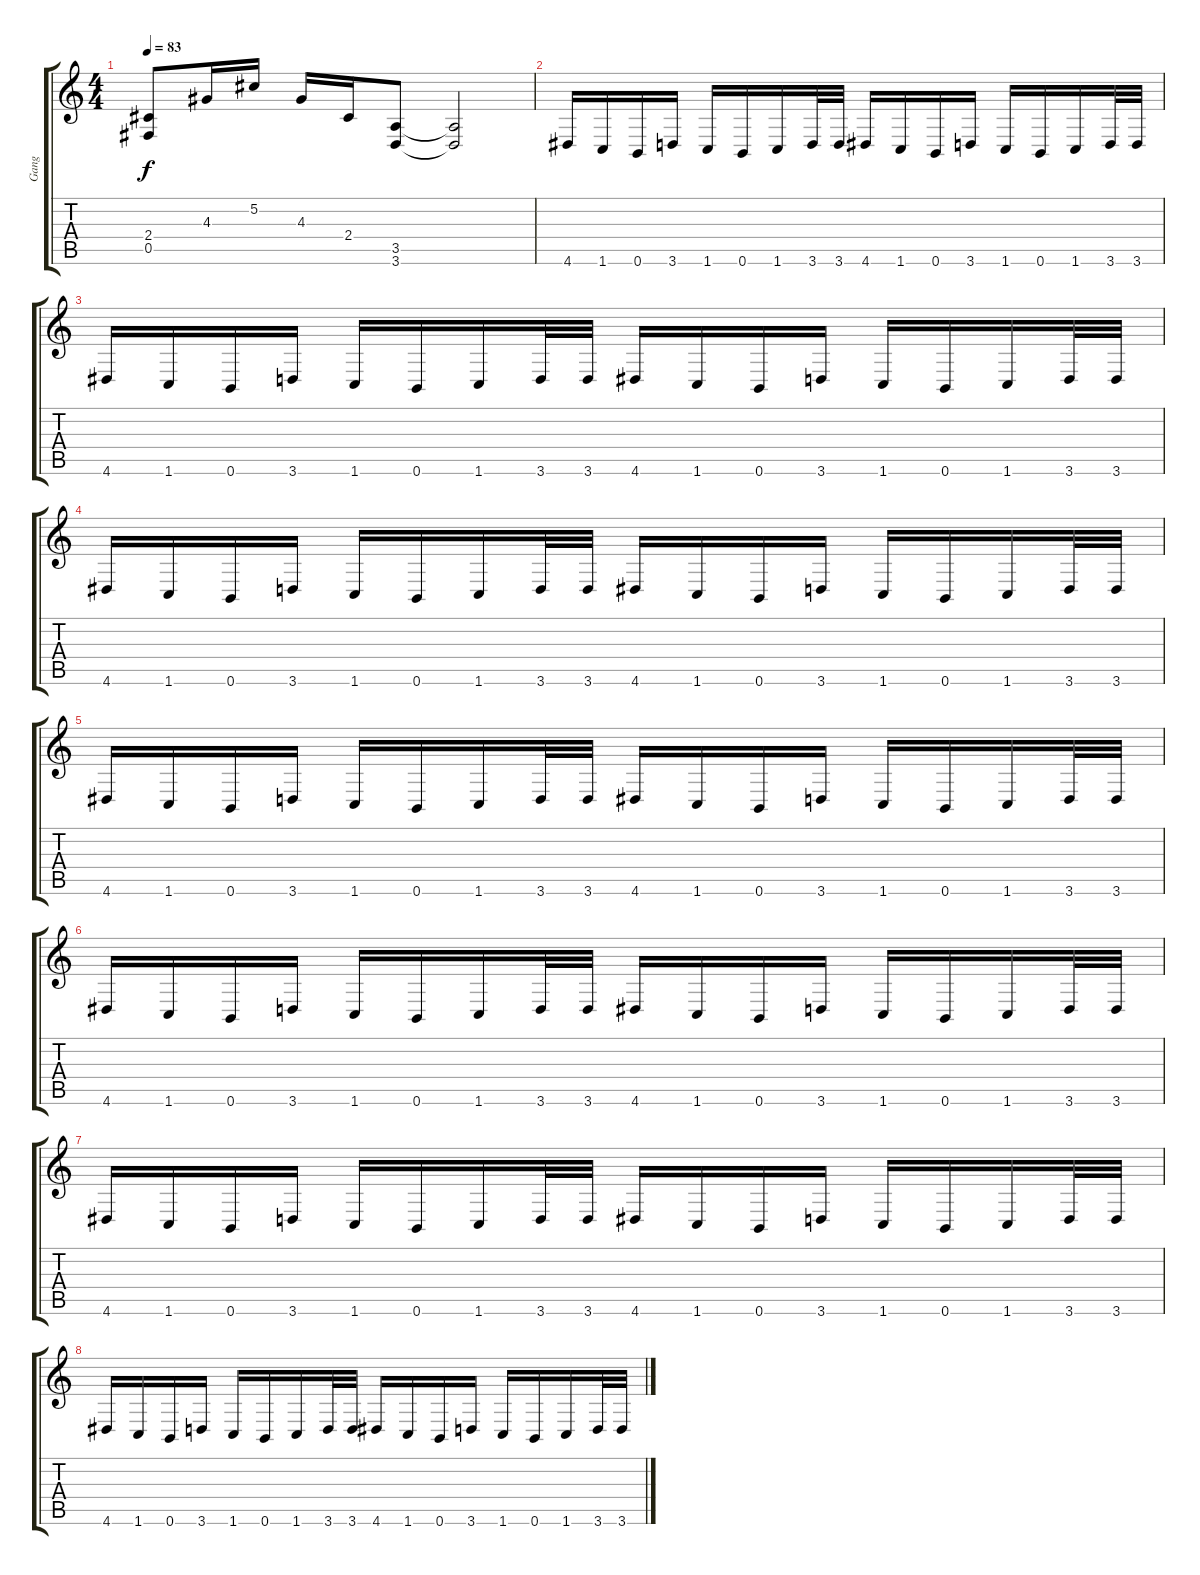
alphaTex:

\track ("Gang" "Gang") {instrument distortionguitar}
\staff {score tabs}
\tuning (Db4 Ab3 E3 B2 Gb2 B1) {hide}
\ts (4 4)
\tempo 83
\clef g2
\ks c
(2.4 0.5).8{dy f} 4.3.16 5.2.16 4.3.16 2.4.16 (3.5 3.6).8 (3.5{t} 3.6{t}).2 |
4.6.16 1.6.16 0.6.16 3.6.16 1.6.16 0.6.16 1.6.16 3.6.32 3.6.32 4.6.16 1.6.16 0.6.16 3.6.16 1.6.16 0.6.16 1.6.16 3.6.32 3.6.32 |
4.6.16 1.6.16 0.6.16 3.6.16 1.6.16 0.6.16 1.6.16 3.6.32 3.6.32 4.6.16 1.6.16 0.6.16 3.6.16 1.6.16 0.6.16 1.6.16 3.6.32 3.6.32 |
4.6.16 1.6.16 0.6.16 3.6.16 1.6.16 0.6.16 1.6.16 3.6.32 3.6.32 4.6.16 1.6.16 0.6.16 3.6.16 1.6.16 0.6.16 1.6.16 3.6.32 3.6.32 |
4.6.16 1.6.16 0.6.16 3.6.16 1.6.16 0.6.16 1.6.16 3.6.32 3.6.32 4.6.16 1.6.16 0.6.16 3.6.16 1.6.16 0.6.16 1.6.16 3.6.32 3.6.32 |
4.6.16 1.6.16 0.6.16 3.6.16 1.6.16 0.6.16 1.6.16 3.6.32 3.6.32 4.6.16 1.6.16 0.6.16 3.6.16 1.6.16 0.6.16 1.6.16 3.6.32 3.6.32 |
4.6.16 1.6.16 0.6.16 3.6.16 1.6.16 0.6.16 1.6.16 3.6.32 3.6.32 4.6.16 1.6.16 0.6.16 3.6.16 1.6.16 0.6.16 1.6.16 3.6.32 3.6.32 |
4.6.16 1.6.16 0.6.16 3.6.16 1.6.16 0.6.16 1.6.16 3.6.32 3.6.32 4.6.16 1.6.16 0.6.16 3.6.16 1.6.16 0.6.16 1.6.16 3.6.32 3.6.32
